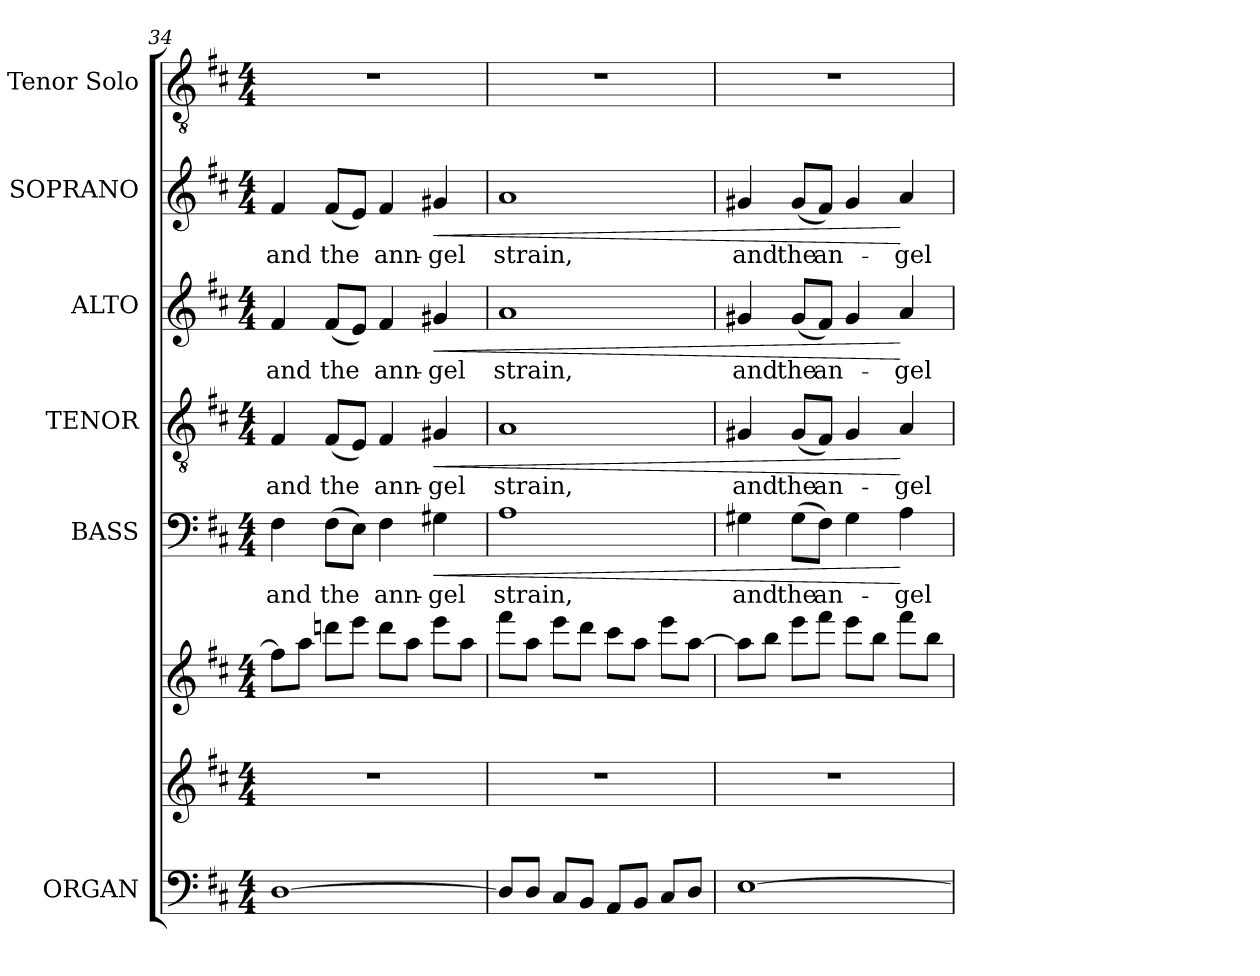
**kern	**kern	**kern	**kern	**text	**dynam	**kern	**text	**dynam	**kern	**text	**dynam	**kern	**text	**dynam	**kern
*part6	*part6	*part6	*part5	*part5	*part5	*part4	*part4	*part4	*part3	*part3	*part3	*part2	*part2	*part2	*part1
*staff8	*staff7	*staff6	*staff5	*staff5	*staff5	*staff4	*staff4	*staff4	*staff3	*staff3	*staff3	*staff2	*staff2	*staff2	*staff1
*I"ORGAN	*	*	*I"BASS	*	*	*I"TENOR	*	*	*I"ALTO	*	*	*I"SOPRANO	*	*	*I"Tenor Solo
*	*	*	*I'B.	*	*	*I'T.	*	*	*I'A.	*	*	*I'S.	*	*	*I'T. Solo
*clefF4	*clefG2	*clefG2	*clefF4	*	*	*clefGv2	*	*	*clefG2	*	*	*clefG2	*	*	*clefGv2
*	*	*	*	*	*	*ITrd7c12	*	*	*	*	*	*	*	*	*ITrd7c12
*k[f#c#]	*k[f#c#]	*k[f#c#]	*k[f#c#]	*	*	*k[f#c#]	*	*	*k[f#c#]	*	*	*k[f#c#]	*	*	*k[f#c#]
*D:	*D:	*D:	*D:	*	*	*D:	*	*	*D:	*	*	*D:	*	*	*D:
*M4/4	*M4/4	*M4/4	*M4/4	*	*	*M4/4	*	*	*M4/4	*	*	*M4/4	*	*	*M4/4
=34	=34	=34	=34	=34	=34	=34	=34	=34	=34	=34	=34	=34	=34	=34	=34
!	!	!	!	!LO:LY:b:color=#000000	!	!	!	!	!	!	!	!	!	!	!
!	!	!	!	!	!	!	!LO:LY:b:color=#000000	!	!	!	!	!	!	!	!
!	!	!	!	!	!	!	!	!	!	!LO:LY:b:color=#000000	!	!	!	!	!
!	!	!	!	!	!	!	!	!	!	!	!	!	!LO:LY:b:color=#000000	!	!
[1Di	1r	8ff#i\L]	4F#i\	and	.	4FF#i/	and	.	4f#i/	and	.	4f#i/	and	.	1r
.	.	8aai\J	.	.	.	.	.	.	.	.	.	.	.	.	.
!	!	!	!	!LO:LY:b:color=#000000	!	!	!	!	!	!	!	!	!	!	!
!	!	!	!	!	!	!	!LO:LY:b:color=#000000	!	!	!	!	!	!	!	!
!	!	!	!	!	!	!	!	!	!	!LO:LY:b:color=#000000	!	!	!	!	!
!	!	!	!	!	!	!	!	!	!	!	!	!	!LO:LY:b:color=#000000	!	!
.	.	8dddni\L	(8F#i\L	the	.	(8FF#i/L	the	.	(8f#i/L	the	.	(8f#i/L	the	.	.
.	.	8eeei\J	8Ei\J)	.	.	8EEi/J)	.	.	8ei/J)	.	.	8ei/J)	.	.	.
!	!	!	!	!LO:LY:b:color=#000000	!	!	!	!	!	!	!	!	!	!	!
!	!	!	!	!	!	!	!LO:LY:b:color=#000000	!	!	!	!	!	!	!	!
!	!	!	!	!	!	!	!	!	!	!LO:LY:b:color=#000000	!	!	!	!	!
!	!	!	!	!	!	!	!	!	!	!	!	!	!LO:LY:b:color=#000000	!	!
.	.	8dddi\L	4F#i\	ann-	.	4FF#i/	ann-	.	4f#i/	ann-	.	4f#i/	ann-	.	.
.	.	8aai\J	.	.	.	.	.	.	.	.	.	.	.	.	.
!	!	!	!	!LO:LY:b:color=#000000	!LO:HP:b	!	!	!	!	!	!	!	!	!	!
!	!	!	!	!	!	!	!LO:LY:b:color=#000000	!LO:HP:b	!	!	!	!	!	!	!
!	!	!	!	!	!	!	!	!	!	!LO:LY:b:color=#000000	!LO:HP:b	!	!	!	!
!	!	!	!	!	!	!	!	!	!	!	!	!	!LO:LY:b:color=#000000	!LO:HP:b	!
.	.	8eeei\L	4G#Xi\	-gel	<	4GG#Xi/	-gel	<	4g#Xi/	-gel	<	4g#Xi/	-gel	<	.
.	.	8aai\J	.	.	.	.	.	.	.	.	.	.	.	.	.
=35	=35	=35	=35	=35	=35	=35	=35	=35	=35	=35	=35	=35	=35	=35	=35
!	!	!	!	!LO:LY:b:color=#000000	!	!	!	!	!	!	!	!	!	!	!
!	!	!	!	!	!	!	!LO:LY:b:color=#000000	!	!	!	!	!	!	!	!
!	!	!	!	!	!	!	!	!	!	!LO:LY:b:color=#000000	!	!	!	!	!
!	!	!	!	!	!	!	!	!	!	!	!	!	!LO:LY:b:color=#000000	!	!
8Di/L]	1r	8fff#i\L	1Ai	strain,	.	1AAi	strain,	.	1ai	strain,	.	1ai	strain,	.	1r
8Di/J	.	8aai\J	.	.	.	.	.	.	.	.	.	.	.	.	.
8C#i/L	.	8eeei\L	.	.	.	.	.	.	.	.	.	.	.	.	.
8BBi/J	.	8dddi\J	.	.	.	.	.	.	.	.	.	.	.	.	.
8AAi/L	.	8ccc#i\L	.	.	.	.	.	.	.	.	.	.	.	.	.
8BBi/J	.	8aai\J	.	.	.	.	.	.	.	.	.	.	.	.	.
8C#i/L	.	8eeei\L	.	.	.	.	.	.	.	.	.	.	.	.	.
8Di/J	.	[8aai\J	.	.	.	.	.	.	.	.	.	.	.	.	.
!!LO:PB:g=z
=36	=36	=36	=36	=36	=36	=36	=36	=36	=36	=36	=36	=36	=36	=36	=36
!	!	!	!	!LO:LY:b:color=#000000	!	!	!	!	!	!	!	!	!	!	!
!	!	!	!	!	!	!	!LO:LY:b:color=#000000	!	!	!	!	!	!	!	!
!	!	!	!	!	!	!	!	!	!	!LO:LY:b:color=#000000	!	!	!	!	!
!	!	!	!	!	!	!	!	!	!	!	!	!	!LO:LY:b:color=#000000	!	!
[1Ei	1r	8aai\L]	4G#Xi\	and	.	4GG#Xi/	and	.	4g#Xi/	and	.	4g#Xi/	and	.	1r
.	.	8bbi\J	.	.	.	.	.	.	.	.	.	.	.	.	.
!	!	!	!	!LO:LY:b:color=#000000	!	!	!	!	!	!	!	!	!	!	!
!	!	!	!	!	!	!	!LO:LY:b:color=#000000	!	!	!	!	!	!	!	!
!	!	!	!	!	!	!	!	!	!	!LO:LY:b:color=#000000	!	!	!	!	!
!	!	!	!	!	!	!	!	!	!	!	!	!	!LO:LY:b:color=#000000	!	!
.	.	8eeei\L	(8G#i\L	the	.	(8GG#i/L	the	.	(8g#i/L	the	.	(8g#i/L	the	.	.
!	!	!	!	!LO:LY:b:color=#000000	!	!	!	!	!	!	!	!	!	!	!
!	!	!	!	!	!	!	!LO:LY:b:color=#000000	!	!	!	!	!	!	!	!
!	!	!	!	!	!	!	!	!	!	!LO:LY:b:color=#000000	!	!	!	!	!
!	!	!	!	!	!	!	!	!	!	!	!	!	!LO:LY:b:color=#000000	!	!
.	.	8fff#i\J	8F#i\J)	an-	.	8FF#i/J)	an-	.	8f#i/J)	an-	.	8f#i/J)	an-	.	.
.	.	8eeei\L	4G#i\	.	.	4GG#i/	.	.	4g#i/	.	.	4g#i/	.	.	.
.	.	8bbi\J	.	.	.	.	.	.	.	.	.	.	.	.	.
!	!	!	!	!LO:LY:b:color=#000000	!	!	!	!	!	!	!	!	!	!	!
!	!	!	!	!	!	!	!LO:LY:b:color=#000000	!	!	!	!	!	!	!	!
!	!	!	!	!	!	!	!	!	!	!LO:LY:b:color=#000000	!	!	!	!	!
!	!	!	!	!	!	!	!	!	!	!	!	!	!LO:LY:b:color=#000000	!	!
.	.	8fff#i\L	4Ai\	-gel	[	4AAi/	-gel	[	4ai/	-gel	[	4ai/	-gel	[	.
.	.	8bbi\J	.	.	.	.	.	.	.	.	.	.	.	.	.
=	=	=	=	=	=	=	=	=	=	=	=	=	=	=	=
*-	*-	*-	*-	*-	*-	*-	*-	*-	*-	*-	*-	*-	*-	*-	*-
